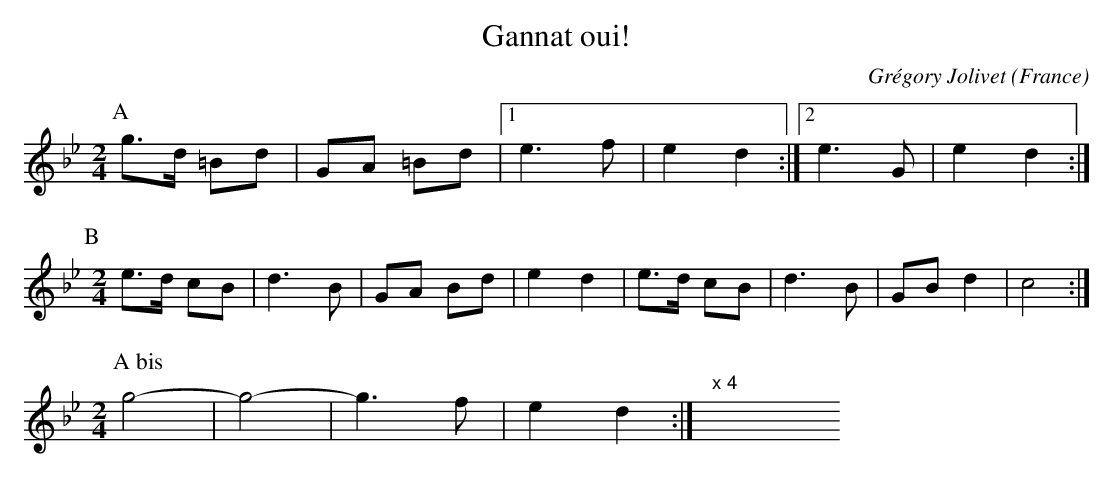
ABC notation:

X:1
T:Gannat oui!
C:Gr\'egory Jolivet
O:France
M:none
L:1/8
K:Gm
P:A
M:2/4
g>d =Bd | GA =Bd |[1 e3 f | e2 d2 :|\
                      [2 e3 G | e2 d2 :|
P:B
M:2/4
 e>d cB  | d3 B   |  GA Bd | e2 d2  |\
    e>d cB  | d3 B   |  GB d2 | c4    :|
P:A bis
M:2/4
g4- | g4- | g3 f | e2  d2 :| "x 4" xx
